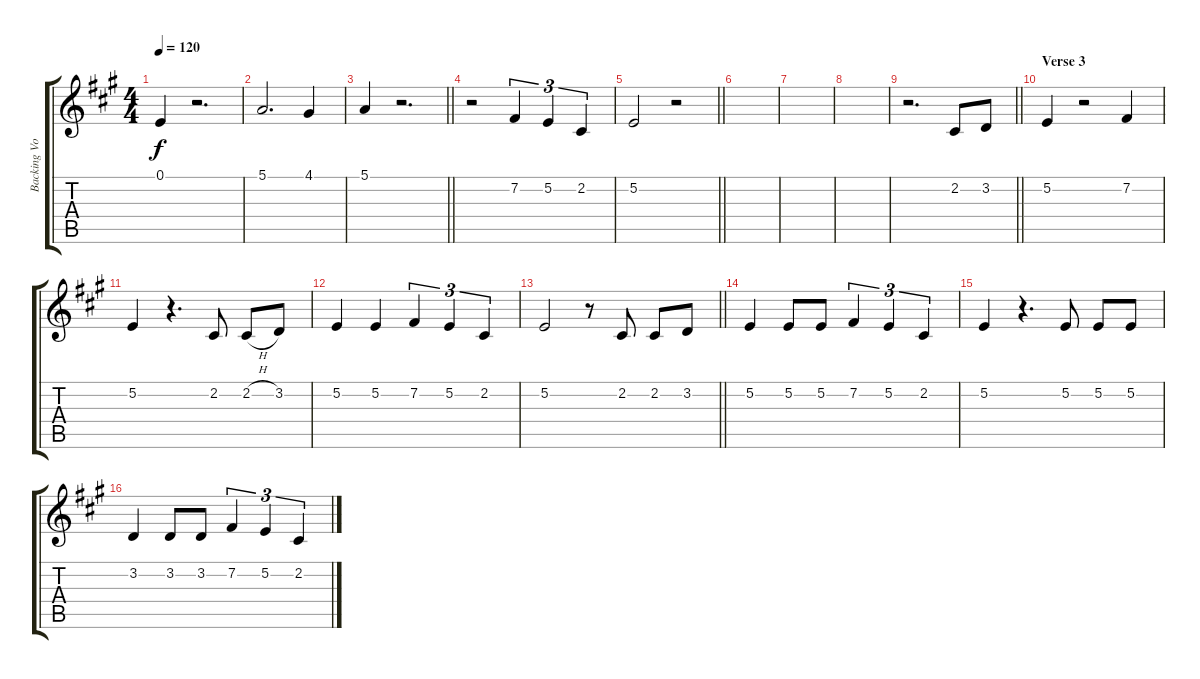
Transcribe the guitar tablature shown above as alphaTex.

\track ("Backing Vocals" "Backing Vo") {instrument lead2sawtooth}
\staff {score tabs}
\tuning (E4 B3 G3 D3 A2 E2) {hide}
\ts (4 4)
\tempo 120
\clef g2
\ks a
0.1.4{dy f} r.2{d} |
5.1.2{d} 4.1.4 |
\barLineRight lightlight
5.1.4 r.2{d} |
r.2 7.2.4{tu (3 2)} 5.2.4{tu (3 2)} 2.2.4{tu (3 2)} |
\barLineRight lightlight
5.2.2 r.2 |
|
|
|
\barLineRight lightlight
r.2{d} 2.2.8 3.2.8 |
\section ("" "Verse 3")
5.2.4 r.2 7.2.4 |
5.2.4 r.4{d} 2.2.8 2.2{h}.8 3.2.8 |
5.2.4 5.2.4 7.2.4{tu (3 2)} 5.2.4{tu (3 2)} 2.2.4{tu (3 2)} |
\barLineRight lightlight
5.2.2 r.8 2.2.8 2.2.8 3.2.8 |
5.2.4 5.2.8 5.2.8 7.2.4{tu (3 2)} 5.2.4{tu (3 2)} 2.2.4{tu (3 2)} |
5.2.4 r.4{d} 5.2.8 5.2.8 5.2.8 |
3.2.4 3.2.8 3.2.8 7.2.4{tu (3 2)} 5.2.4{tu (3 2)} 2.2.4{tu (3 2)}
